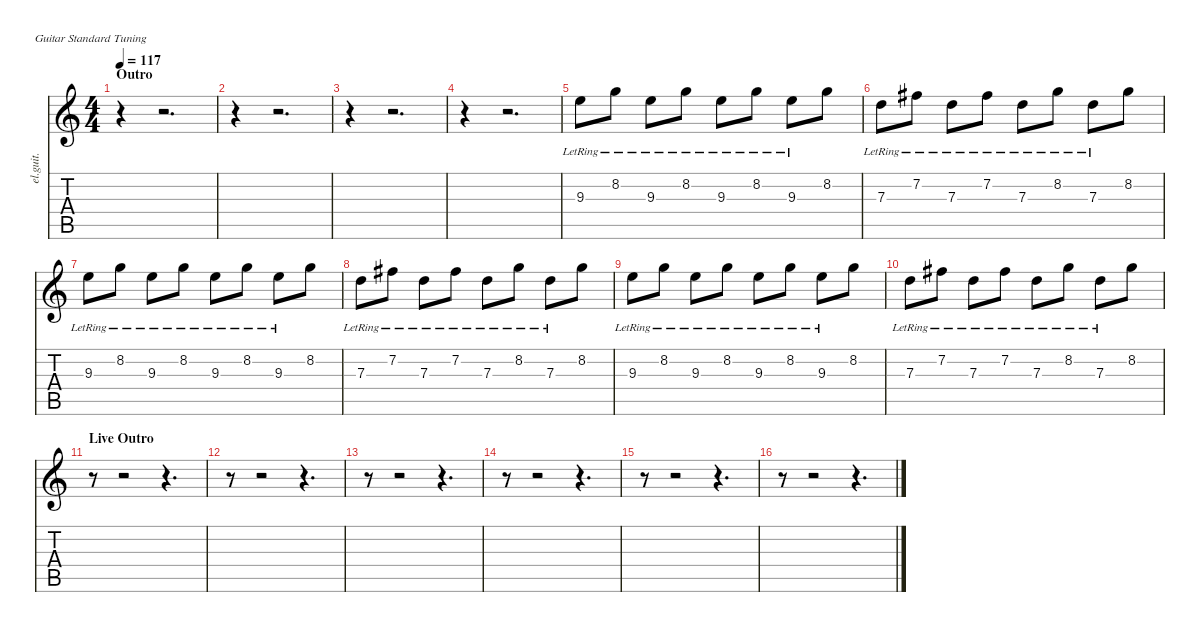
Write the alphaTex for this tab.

\defaultSystemsLayout 4
\hideDynamics
\bracketExtendMode nobrackets
\otherSystemsTrackNameOrientation horizontal
\track ("Rivers Cuomo - Guitar (Studio)" "el.guit.") {instrument electricguitarclean}
\staff {score tabs}
\tuning (E4 B3 G3 D3 A2 E2)
\ts (4 4)
\section ("" "Outro")
\tempo 117
\clef g2
\ks c
r.4{dy f beam Down} r.2{d beam Down} |
r.4{beam Down} r.2{d beam Down} |
r.4{beam Down} r.2{d beam Down} |
r.4{beam Down} r.2{d beam Down} |
9.3{lr}.8{instrument electricguitarclean beam Down} 8.2{lr}.8{beam Down} 9.3{lr}.8{beam Down} 8.2{lr}.8{beam Down} 9.3{lr}.8{beam Down} 8.2{lr}.8{beam Down} 9.3{lr}.8{beam Down} 8.2.8{beam Down} |
7.3{lr}.8{beam Down} 7.2{lr acc #}.8{beam Down} 7.3{lr}.8{beam Down} 7.2{lr acc #}.8{beam Down} 7.3{lr}.8{beam Down} 8.2{lr}.8{beam Down} 7.3{lr}.8{beam Down} 8.2.8{beam Down} |
9.3{lr}.8{beam Down} 8.2{lr}.8{beam Down} 9.3{lr}.8{beam Down} 8.2{lr}.8{beam Down} 9.3{lr}.8{beam Down} 8.2{lr}.8{beam Down} 9.3{lr}.8{beam Down} 8.2.8{beam Down} |
7.3{lr}.8{beam Down} 7.2{lr acc #}.8{beam Down} 7.3{lr}.8{beam Down} 7.2{lr acc #}.8{beam Down} 7.3{lr}.8{beam Down} 8.2{lr}.8{beam Down} 7.3{lr}.8{beam Down} 8.2.8{beam Down} |
9.3{lr}.8{beam Down} 8.2{lr}.8{beam Down} 9.3{lr}.8{beam Down} 8.2{lr}.8{beam Down} 9.3{lr}.8{beam Down} 8.2{lr}.8{beam Down} 9.3{lr}.8{beam Down} 8.2.8{beam Down} |
7.3{lr}.8{beam Down} 7.2{lr acc #}.8{beam Down} 7.3{lr}.8{beam Down} 7.2{lr acc #}.8{beam Down} 7.3{lr}.8{beam Down} 8.2{lr}.8{beam Down} 7.3{lr}.8{beam Down} 8.2.8{beam Down} |
\section ("" "Live Outro")
r.8{beam Down} r.2{beam Down} r.4{d beam Down} |
r.8{beam Down} r.2{beam Down} r.4{d beam Down} |
r.8{beam Down} r.2{beam Down} r.4{d beam Down} |
r.8{beam Down} r.2{beam Down} r.4{d beam Down} |
r.8{beam Down} r.2{beam Down} r.4{d beam Down} |
r.8{beam Down} r.2{beam Down} r.4{d beam Down}
